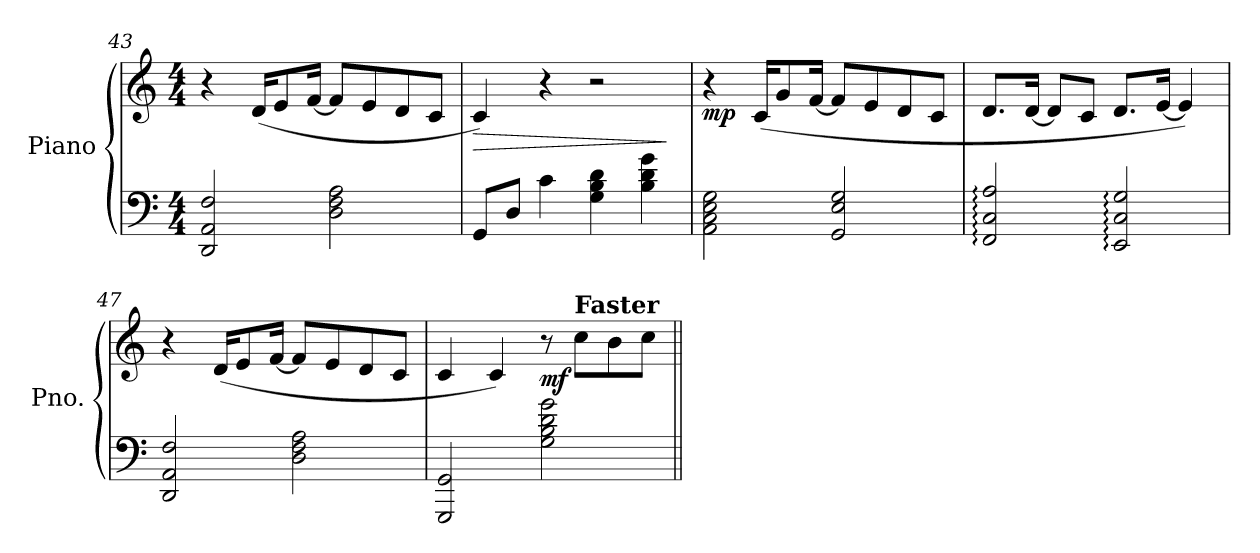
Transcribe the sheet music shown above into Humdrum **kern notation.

**kern	**kern	**dynam
*part1	*part1	*part1
*staff2	*staff1	*staff1/2
*I"Piano	*	*
*I'Pno.	*	*
!!LO:PB:g=z
*clefF4	*clefG2	*
*k[]	*k[]	*
*M4/4	*M4/4	*
=43	=43	=43
2DD/ 2AA/ 2F/	4r	.
.	(16d/KL	.
.	8e/	.
.	[16f/Jk	.
2D\ 2F\ 2A\	8f/L]	.
.	8e/	.
.	8d/	.
.	8c/J	.
=44	=44	=44
!	!	!LO:HP:b
8GG/L	4c/)	>
8D/J	.	.
4c\	4r	.
4G\ 4B\ 4d\	2r	.
4B\ 4d\ 4g\	.	.
.	.	]
!!LO:LB:g=z
=45	=45	=45
!	!	!LO:DY:b
2AA\ 2C\ 2E\ 2G\	4r	mp
.	(16c/KL	.
.	8g/	.
.	[16f/Jk	.
2GG/ 2E/ 2G/	8f/L]	.
.	8e/	.
.	8d/	.
.	8c/J	.
=46	=46	=46
2FF/: 2C/: 2A/:	8.d/L	.
.	[16d/Jk	.
.	8d/L]	.
.	8c/J	.
2EE/: 2C/: 2G/:	8.d/L	.
.	[16e/Jk	.
.	4e/])	.
!!LO:LB:g=z
=47	=47	=47
2DD/ 2AA/ 2F/	4r	.
.	(16d/KL	.
.	8e/	.
.	[16f/Jk	.
2D\ 2F\ 2A\	8f/L]	.
.	8e/	.
.	8d/	.
.	8c/J	.
=48	=48	=48
2GGG/ 2GG/	4c/	.
.	4c/)	.
!	!	!LO:DY:a=2
2G\ 2B\ 2d\ 2g\	8r	mf
*	*MM100	*
!	!LO:TX:a:B:t=Faster	!
.	8cc\L	.
.	8b\	.
.	8cc\J	.
=||	=||	=||
*-	*-	*-
